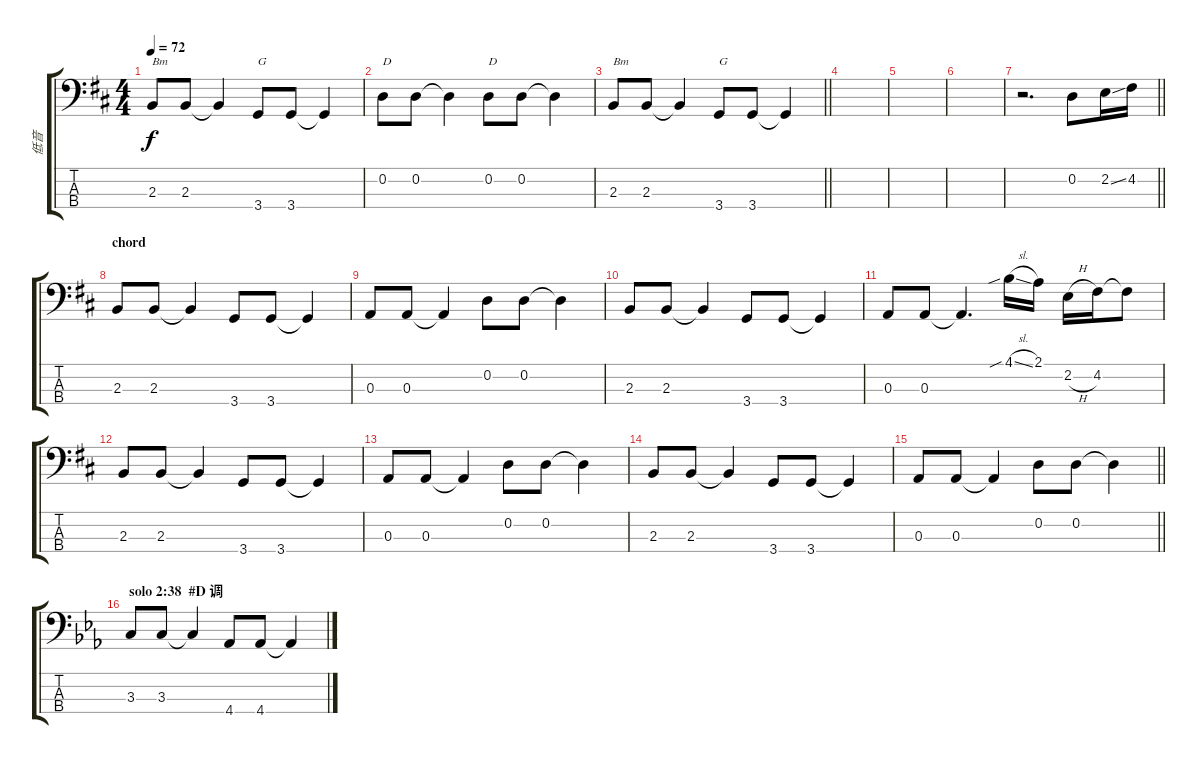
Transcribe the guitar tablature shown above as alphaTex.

\track ("低音" "低音") {instrument electricbassfinger}
\staff {score tabs}
\tuning (G2 D2 A1 E1) {hide}
\ts (4 4)
\tempo 72
\clef f4
\ks d
2.3.8{txt "Bm" dy f} 2.3.8 2.3{t}.4 3.4.8{txt "G"} 3.4.8 3.4{t}.4 |
0.2.8{txt "D"} 0.2.8 0.2{t}.4 0.2.8{txt "D"} 0.2.8 0.2{t}.4 |
\barLineRight lightlight
2.3.8{txt "Bm"} 2.3.8 2.3{t}.4 3.4.8{txt "G"} 3.4.8 3.4{t}.4 |
|
|
|
\barLineRight lightlight
r.2{d} 0.2.8 2.2{ss}.16 4.2.16 |
\section ("" "chord")
2.3.8 2.3.8 2.3{t}.4 3.4.8 3.4.8 3.4{t}.4 |
0.3.8 0.3.8 0.3{t}.4 0.2.8 0.2.8 0.2{t}.4 |
2.3.8 2.3.8 2.3{t}.4 3.4.8 3.4.8 3.4{t}.4 |
0.3.8 0.3.8 0.3{t}.4{d} 4.1{sib sl}.16 2.1.16 2.2{h}.16 4.2.16 4.2{t}.8 |
2.3.8 2.3.8 2.3{t}.4 3.4.8 3.4.8 3.4{t}.4 |
0.3.8 0.3.8 0.3{t}.4 0.2.8 0.2.8 0.2{t}.4 |
2.3.8 2.3.8 2.3{t}.4 3.4.8 3.4.8 3.4{t}.4 |
\barLineRight lightlight
0.3.8 0.3.8 0.3{t}.4 0.2.8 0.2.8 0.2{t}.4 |
\section ("" " solo 2:38  #D 调")
\ks eb
3.3.8 3.3.8 3.3{t}.4 4.4.8 4.4.8 4.4{t}.4
